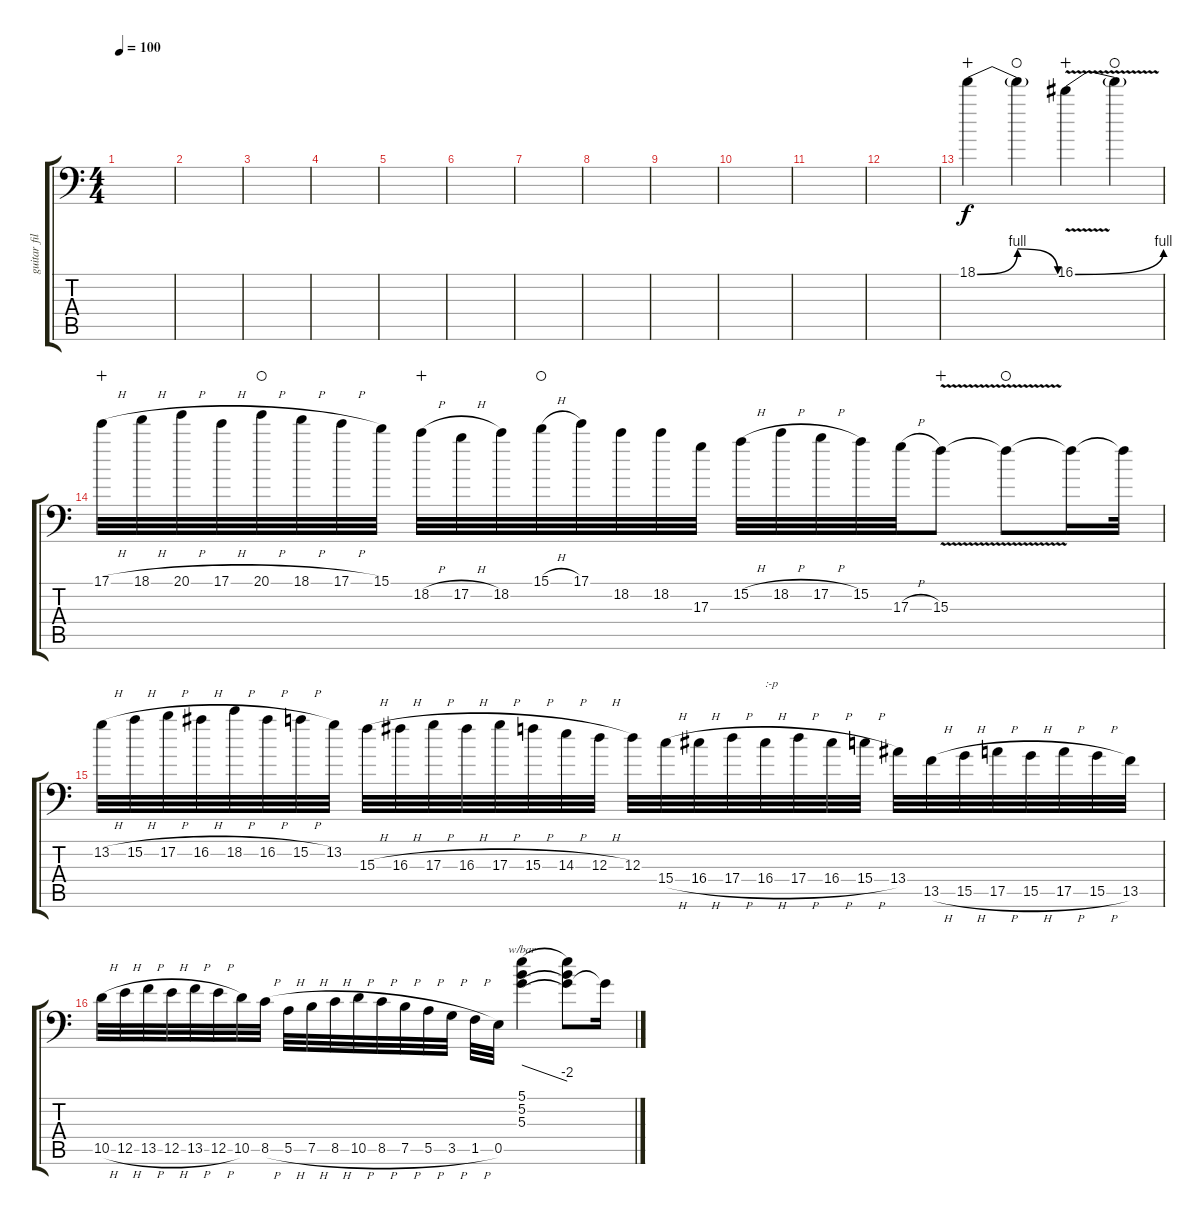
\track ("guitar fills and solo" "guitar fil") {instrument distortionguitar}
\staff {score tabs}
\tuning (B3 Gb3 D3 A2 E2 A1) {hide}
\ts (4 4)
\tempo 100
\clef f4
\ks c
|
|
|
|
|
|
|
|
|
|
|
|
18.1{be (bendrelease 0 0 10 4 35 4 60 0)}.4{wahc} 18.1{t}.4{waho} 16.1{be (bend 0 0 60 4) v}.4{wahc} 16.1{t}.4{waho} |
17.1{h}.32{wahc} 18.1{h}.32 20.1{h}.32 17.1{h}.32 20.1{h}.32{waho} 18.1{h}.32 17.1{h}.32 15.1.32 18.2{h}.32{wahc} 17.2{h}.32 18.2.32 15.1{h}.32{waho} 17.1.32 18.2.32 18.2.32 17.3.32 15.2{h}.32 18.2{h}.32 17.2{h}.32 15.2.32 17.3{h}.32 15.3{v}.8{wahc} 15.3{t}.8{waho} 15.3{t}.16 15.3{t}.32 |
13.2{h}.32 15.2{h}.32 17.2{h}.32 16.2{h}.32 18.2{h}.32 16.2{h}.32 15.2{h}.32 13.2.32 15.3{h}.32 16.3{h}.32 17.3{h}.32 16.3{h}.32 17.3{h}.32 15.3{h}.32 14.3{h}.32 12.3{h}.32 12.3.32 15.4{h}.32 16.4{h}.32 17.4{h}.32 16.4{h}.32{txt ":-p"} 17.4{h}.32 16.4{h}.32 15.4{h}.32 13.4.32 13.5{h}.32 15.5{h}.32 17.5{h}.32 15.5{h}.32 17.5{h}.32 15.5{h}.32 13.5.32 |
10.5{h}.32 12.5{h}.32 13.5{h}.32 12.5{h}.32 13.5{h}.32 12.5{h}.32 10.5.32 8.5{h}.32 5.5{h}.32 7.5{h}.32 8.5{h}.32 10.5{h}.32 8.5{h}.32 7.5{h}.32 5.5{h}.32 3.5{h}.32 1.5{h}.32 0.5.32 (5.1 5.2 5.3).4{tbe (dive default 0 0 60 -8)} (5.1{t} 5.2{t} 5.3{t}).8 5.3{t}.16
